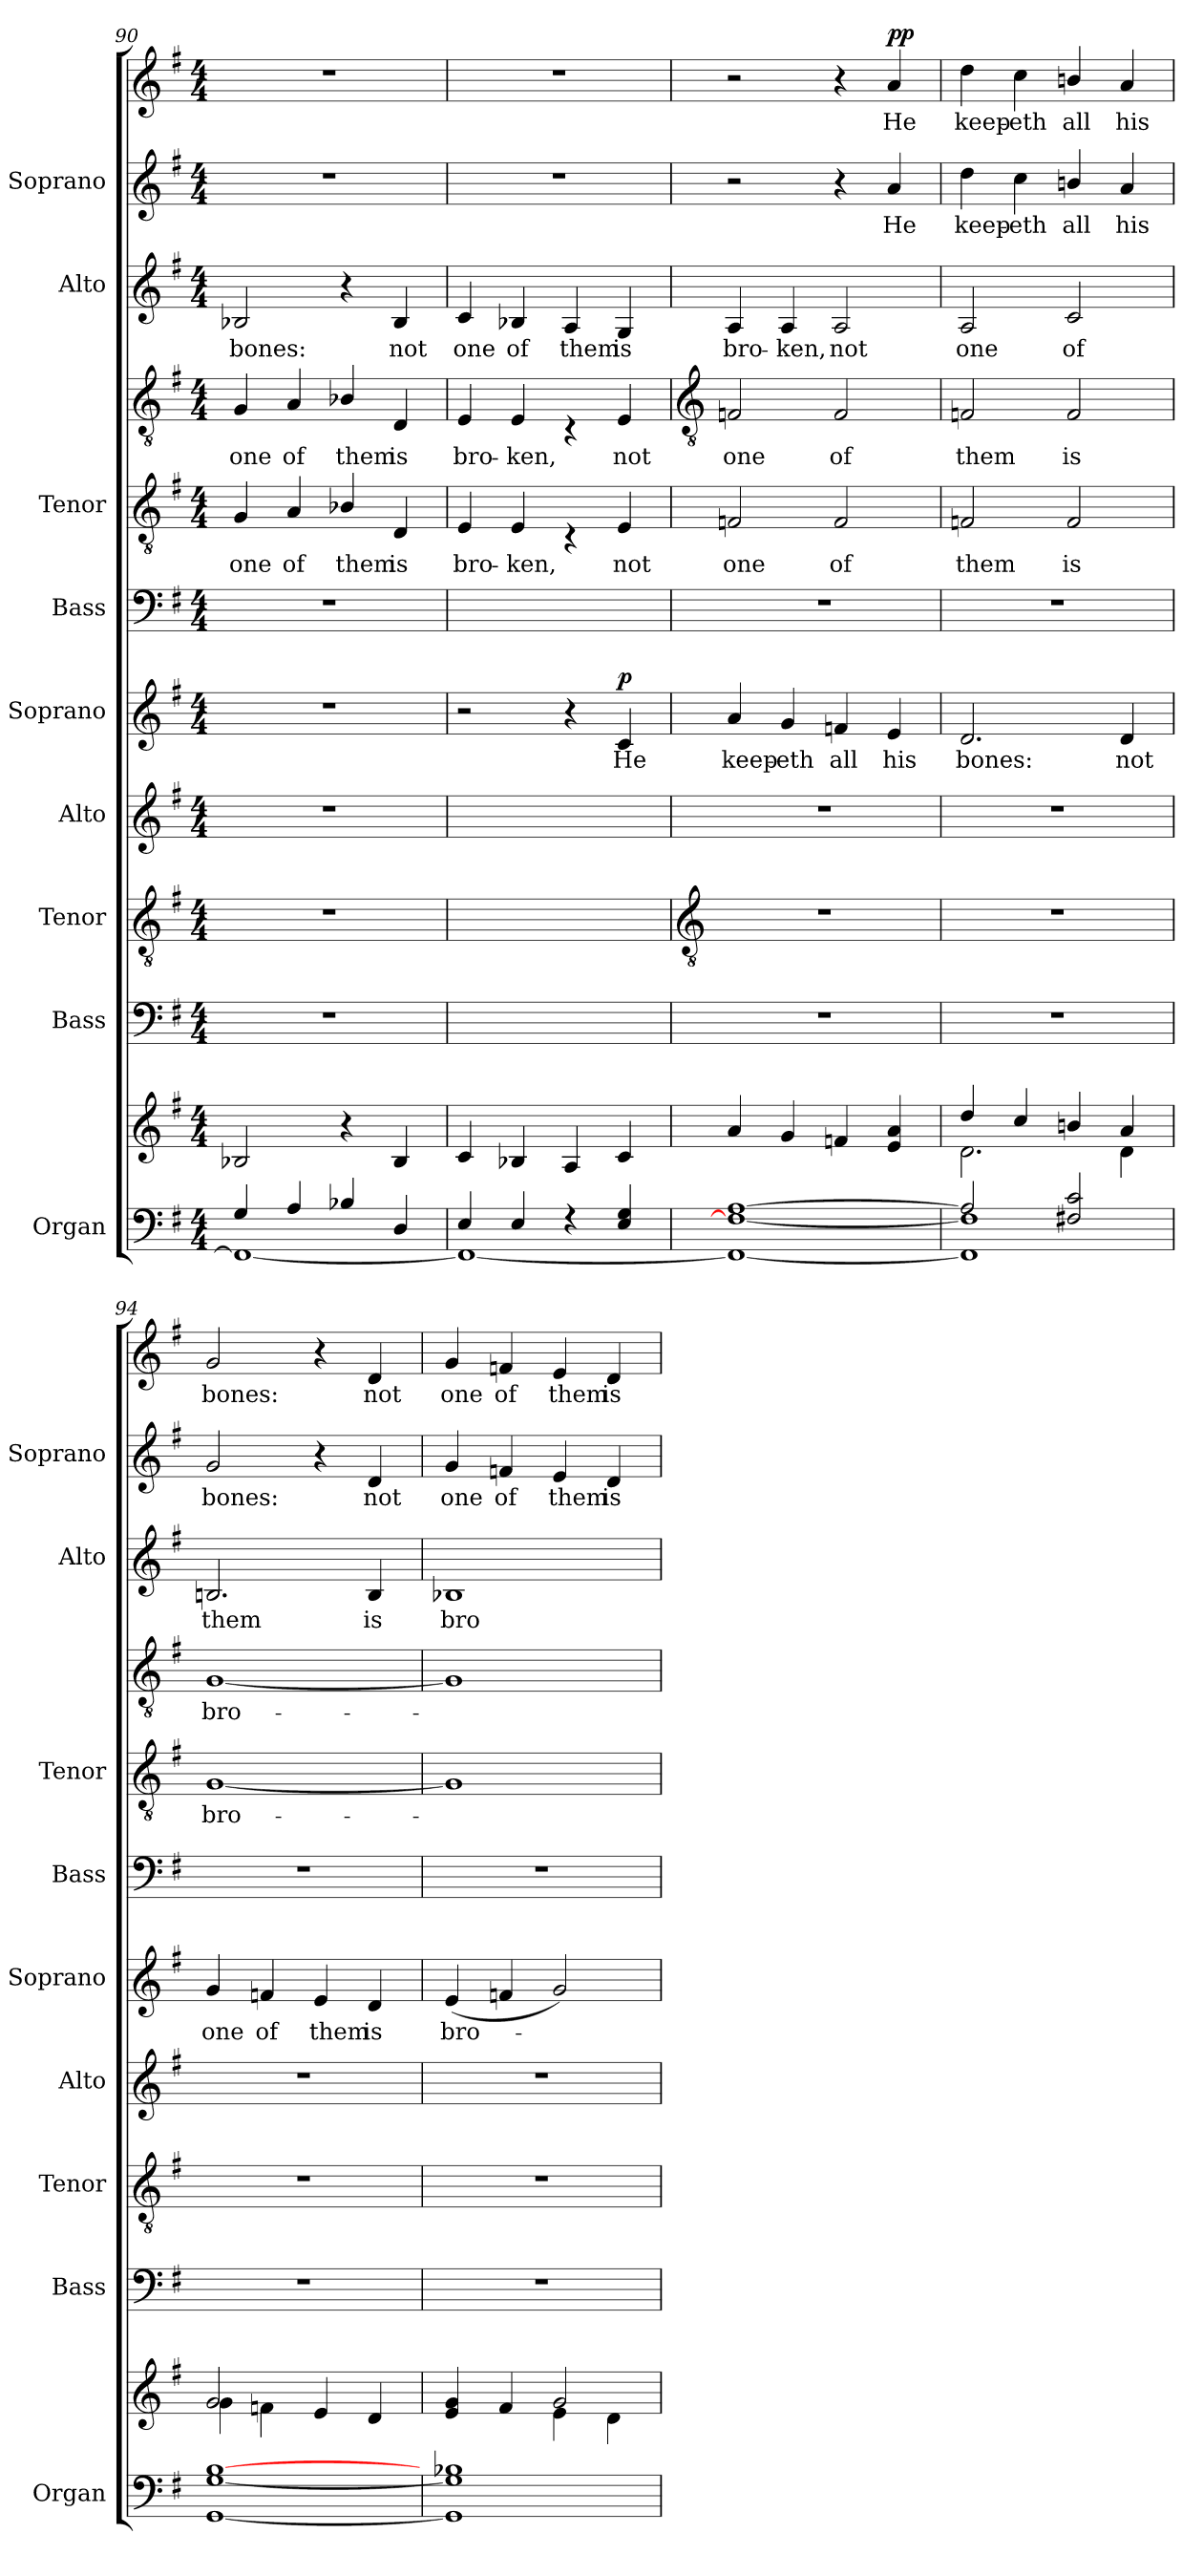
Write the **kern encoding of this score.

**kern	**kern	**kern	**kern	**kern	**kern	**text	**dynam	**kern	**kern	**text	**kern	**text	**kern	**text	**kern	**text	**kern	**text	**dynam
*part9	*part9	*part8	*part7	*part6	*part5	*part5	*part5	*part4	*part3	*part3	*part3	*part3	*part2	*part2	*part1	*part1	*part1	*part1	*part1
*staff12	*staff11	*staff10	*staff9	*staff8	*staff7	*staff7	*staff7	*staff6	*staff5	*staff5	*staff4	*staff4	*staff3	*staff3	*staff2	*staff2	*staff1	*staff1	*staff1/2
*I"Organ	*	*I"Bass	*I"Tenor	*I"Alto	*I"Soprano	*	*	*I"Bass	*I"Tenor	*	*	*	*I"Alto	*	*I"Soprano	*	*	*	*
*I'Organ	*	*I'Bass	*I'Tenor	*I'Alto	*I'Soprano	*	*	*I'Bass	*I'Tenor	*	*	*	*I'Alto	*	*I'Soprano	*	*	*	*
*clefF4	*clefG2	*clefF4	*clefGv2	*clefG2	*clefG2	*	*	*clefF4	*clefGv2	*	*clefGv2	*	*clefG2	*	*	*	*clefG2	*	*
*k[f#]	*k[f#]	*k[f#]	*k[f#]	*k[f#]	*k[f#]	*	*	*k[f#]	*k[f#]	*	*k[f#]	*	*k[f#]	*	*k[f#]	*	*k[f#]	*	*
*G:	*G:	*G:	*G:	*G:	*G:	*	*	*G:	*G:	*	*G:	*	*G:	*	*G:	*	*G:	*	*
*M4/4	*M4/4	*M4/4	*M4/4	*M4/4	*M4/4	*	*	*M4/4	*M4/4	*	*M4/4	*	*M4/4	*	*M4/4	*	*M4/4	*	*
=90	=90	=90	=90	=90	=90	=90	=90	=90	=90	=90	=90	=90	=90	=90	=90	=90	=90	=90	=90
*^	*^	*	*	*	*	*	*	*	*	*	*	*	*	*	*	*	*	*	*
!	!	!	!	!	!	!	!	!	!	!	!	!LO:LY:b	!	!LO:LY:b	!	!LO:LY:b	!	!	!	!	!
4G/	1FF\_	2B-X/	2ryy	1r	1r	1r	1r	.	.	1r	4G	one	4G	one	2B-X	bones:	1r	.	1r	.	.
!	!	!	!	!	!	!	!	!	!	!	!	!LO:LY:b	!	!LO:LY:b	!	!	!	!	!	!	!
4A/	.	.	.	.	.	.	.	.	.	.	4A	of	4A	of	.	.	.	.	.	.	.
!	!	!	!	!	!	!	!	!	!	!	!	!LO:LY:b	!	!LO:LY:b	!	!	!	!	!	!	!
4B-X/	.	4r	2ryy	.	.	.	.	.	.	.	4B-X/	them	4B-X/	them	4r	.	.	.	.	.	.
!	!	!	!	!	!	!	!	!	!	!	!	!LO:LY:b	!	!LO:LY:b	!	!LO:LY:b	!	!	!	!	!
4D/	.	4B-/	.	.	.	.	.	.	.	.	4D	is	4D	is	4B-	not	.	.	.	.	.
=91	=91	=91	=91	=91	=91	=91	=91	=91	=91	=91	=91	=91	=91	=91	=91	=91	=91	=91	=91	=91	=91
!	!	!	!	!	!	!	!	!	!	!	!	!LO:LY:b	!	!LO:LY:b	!	!LO:LY:b	!	!	!	!	!
4E/	1FF\_	4c/	2ryy	1ryy	1ryy	1ryy	2r	.	.	1ryy	4E	bro-	4E	bro-	4c	one	1r	.	1r	.	.
!	!	!	!	!	!	!	!	!	!	!	!	!LO:LY:b	!	!LO:LY:b	!	!LO:LY:b	!	!	!	!	!
4E/	.	4B-X/	.	.	.	.	.	.	.	.	4E	-ken,	4E	-ken,	4B-X	of	.	.	.	.	.
!	!	!	!	!	!	!	!	!	!	!	!	!	!	!	!	!LO:LY:b	!	!	!	!	!
4r	.	4A/	2ryy	.	.	.	4r	.	.	.	4rBB	.	4rBB	.	4A	them	.	.	.	.	.
!	!	!	!	!	!	!	!	!LO:LY:b	!LO:DY:b	!	!	!LO:LY:b	!	!LO:LY:b	!	!LO:LY:b	!	!	!	!	!
4E/ 4G/	.	4c/	.	.	.	.	4c	He	p	.	4E	not	4E	not	4G	is	.	.	.	.	.
!!LO:LB:g=z
=92	=92	=92	=92	=92	=92	=92	=92	=92	=92	=92	=92	=92	=92	=92	=92	=92	=92	=92	=92	=92	=92
*	*	*	*	*	*clefGv2	*	*	*	*	*	*	*	*clefGv2	*	*	*	*	*	*	*	*
!	!	!	!	!	!	!	!	!LO:LY:b	!	!	!	!LO:LY:b	!	!LO:LY:b	!	!LO:LY:b	!	!	!	!	!
[1A/	1FF\_ 1F\_	4a/	2ryy	1r	1r	1r	4a	keep-	.	1r	2Fn	one	2Fn	one	4A	bro-	2r	.	2r	.	.
!	!	!	!	!	!	!	!	!LO:LY:b	!	!	!	!	!	!	!	!LO:LY:b	!	!	!	!	!
.	.	4g/	.	.	.	.	4g	-eth	.	.	.	.	.	.	4A	-ken,	.	.	.	.	.
!	!	!	!	!	!	!	!	!LO:LY:b	!	!	!	!LO:LY:b	!	!LO:LY:b	!	!LO:LY:b	!	!	!	!	!
.	.	4fn/	4ryy	.	.	.	4fn	all	.	.	2F	of	2F	of	2A	not	4r	.	4r	.	.
!	!	!	!	!	!	!	!	!LO:LY:b	!	!	!	!	!	!	!	!	!	!LO:LY:b	!	!LO:LY:b	!LO:DY:b=2
!	!	!	!	!	!	!	!	!	!	!	!	!	!	!	!	!	!	!	!	!	!LO:DY:n=1:b
.	.	4e/ 4a/	4ryy	.	.	.	4e	his	.	.	.	.	.	.	.	.	4a	He	4a	He	p p
=93	=93	=93	=93	=93	=93	=93	=93	=93	=93	=93	=93	=93	=93	=93	=93	=93	=93	=93	=93	=93	=93
!	!	!	!	!	!	!	!	!LO:LY:b	!	!	!	!LO:LY:b	!	!LO:LY:b	!	!LO:LY:b	!	!LO:LY:b	!	!LO:LY:b	!
2A/]	1FF\] 1F\]	4dd/	2.d\	1r	1r	1r	2.d	bones:	.	1r	2Fn	them	2Fn	them	2A	one	4dd	keep-	4dd	keep-	.
!	!	!	!	!	!	!	!	!	!	!	!	!	!	!	!	!	!	!LO:LY:b	!	!LO:LY:b	!
.	.	4cc/	.	.	.	.	.	.	.	.	.	.	.	.	.	.	4cc	-eth	4cc	-eth	.
!	!	!	!	!	!	!	!	!	!	!	!	!LO:LY:b	!	!LO:LY:b	!	!LO:LY:b	!	!LO:LY:b	!	!LO:LY:b	!
2F#/ 2c/	.	4bn/	.	.	.	.	.	.	.	.	2F	is	2F	is	2c	of	4bn/	all	4bn/	all	.
!	!	!	!	!	!	!	!	!LO:LY:b	!	!	!	!	!	!	!	!	!	!LO:LY:b	!	!LO:LY:b	!
.	.	4a/	4d\	.	.	.	4d	not	.	.	.	.	.	.	.	.	4a	his	4a	his	.
=94	=94	=94	=94	=94	=94	=94	=94	=94	=94	=94	=94	=94	=94	=94	=94	=94	=94	=94	=94	=94	=94
!	!	!	!	!	!	!	!	!LO:LY:b	!	!	!	!LO:LY:b	!	!LO:LY:b	!	!LO:LY:b	!	!LO:LY:b	!	!LO:LY:b	!
[1B/	[1GG\ [1G\	2g/	4g\	1r	1r	1r	4g	one	.	1r	[1G	bro-	[1G	bro-	2.Bn	them	2g	bones:	2g	bones:	.
!	!	!	!	!	!	!	!	!LO:LY:b	!	!	!	!	!	!	!	!	!	!	!	!	!
.	.	.	4fn\	.	.	.	4fn	of	.	.	.	.	.	.	.	.	.	.	.	.	.
!	!	!	!	!	!	!	!	!LO:LY:b	!	!	!	!	!	!	!	!	!	!	!	!	!
.	.	2ryy	4e/	.	.	.	4e	them	.	.	.	.	.	.	.	.	4r	.	4r	.	.
!	!	!	!	!	!	!	!	!LO:LY:b	!	!	!	!	!	!	!	!LO:LY:b	!	!LO:LY:b	!	!LO:LY:b	!
.	.	.	4d/	.	.	.	4d	is	.	.	.	.	.	.	4B	is	4d	not	4d	not	.
=95	=95	=95	=95	=95	=95	=95	=95	=95	=95	=95	=95	=95	=95	=95	=95	=95	=95	=95	=95	=95	=95
!	!	!	!	!	!	!	!	!LO:LY:b	!	!	!	!	!	!	!	!LO:LY:b	!	!LO:LY:b	!	!LO:LY:b	!
1B-X/	1GG\] 1G\]	2ryy	4e/ 4g/	1r	1r	1r	(<4e	bro-	.	1r	1G]	.	1G]	.	1B-X	bro-	4g	one	4g	one	.
!	!	!	!	!	!	!	!	!	!	!	!	!	!	!	!	!	!	!LO:LY:b	!	!LO:LY:b	!
.	.	.	4f#/	.	.	.	4fn	.	.	.	.	.	.	.	.	.	4fn	of	4fn	of	.
!	!	!	!	!	!	!	!	!	!	!	!	!	!	!	!	!	!	!LO:LY:b	!	!LO:LY:b	!
.	.	2g/	4e\	.	.	.	2g)	.	.	.	.	.	.	.	.	.	4e	them	4e	them	.
!	!	!	!	!	!	!	!	!	!	!	!	!	!	!	!	!	!	!LO:LY:b	!	!LO:LY:b	!
.	.	.	4d\	.	.	.	.	.	.	.	.	.	.	.	.	.	4d	is	4d	is	.
*v	*v	*	*	*	*	*	*	*	*	*	*	*	*	*	*	*	*	*	*	*	*
*	*v	*v	*	*	*	*	*	*	*	*	*	*	*	*	*	*	*	*	*	*
=	=	=	=	=	=	=	=	=	=	=	=	=	=	=	=	=	=	=	=
*-	*-	*-	*-	*-	*-	*-	*-	*-	*-	*-	*-	*-	*-	*-	*-	*-	*-	*-	*-
